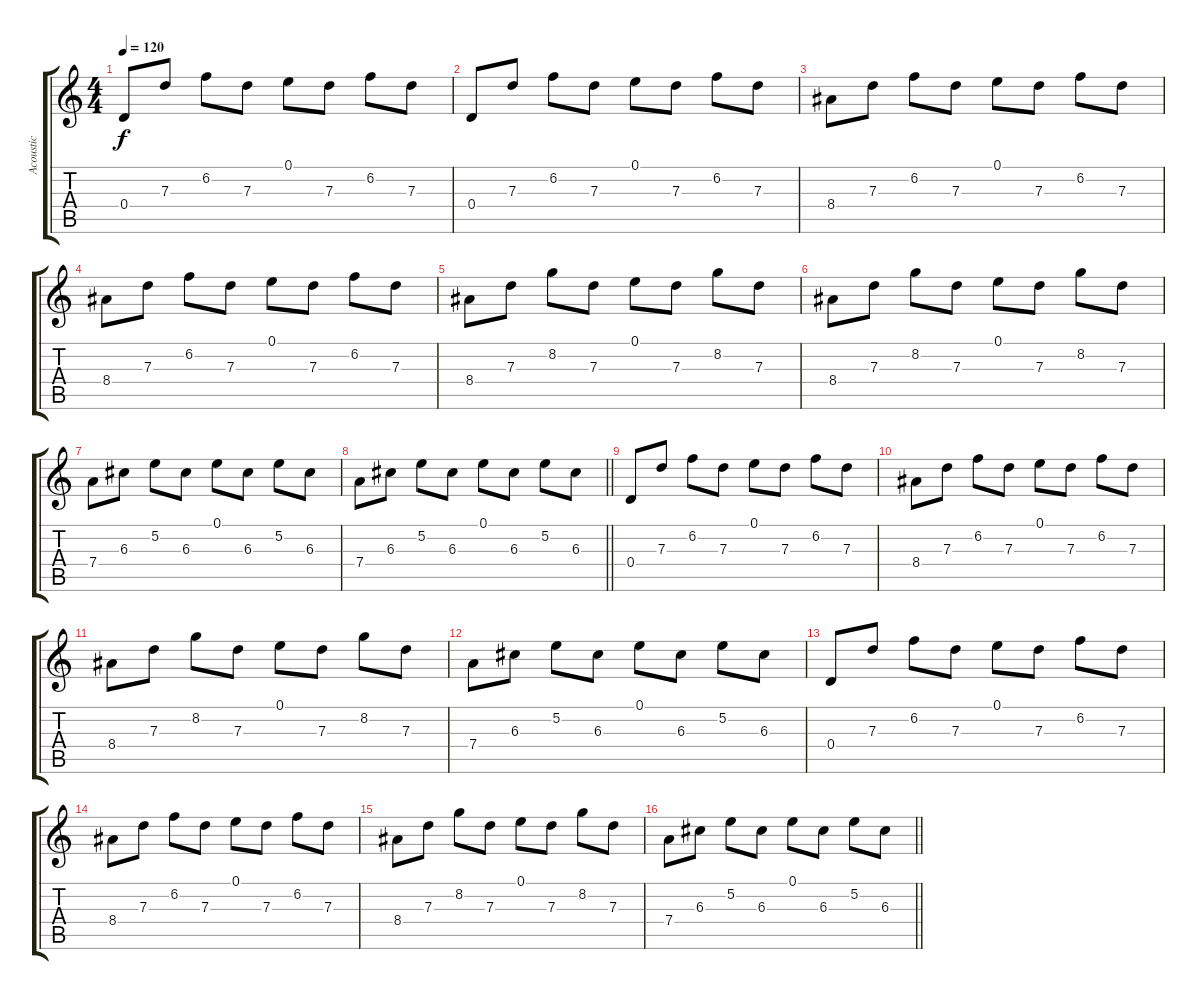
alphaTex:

\track ("Acoustic" "Acoustic") {instrument acousticguitarsteel}
\staff {score tabs}
\tuning (E4 B3 G3 D3 A2 E2) {hide}
\ts (4 4)
\tempo 120
\clef g2
\ks c
0.4.8{dy f} 7.3.8 6.2.8 7.3.8 0.1.8 7.3.8 6.2.8 7.3.8 |
0.4.8 7.3.8 6.2.8 7.3.8 0.1.8 7.3.8 6.2.8 7.3.8 |
8.4.8 7.3.8 6.2.8 7.3.8 0.1.8 7.3.8 6.2.8 7.3.8 |
8.4.8 7.3.8 6.2.8 7.3.8 0.1.8 7.3.8 6.2.8 7.3.8 |
8.4.8 7.3.8 8.2.8 7.3.8 0.1.8 7.3.8 8.2.8 7.3.8 |
8.4.8 7.3.8 8.2.8 7.3.8 0.1.8 7.3.8 8.2.8 7.3.8 |
7.4.8 6.3.8 5.2.8 6.3.8 0.1.8 6.3.8 5.2.8 6.3.8 |
\barLineRight lightlight
7.4.8 6.3.8 5.2.8 6.3.8 0.1.8 6.3.8 5.2.8 6.3.8 |
0.4.8 7.3.8 6.2.8 7.3.8 0.1.8 7.3.8 6.2.8 7.3.8 |
8.4.8 7.3.8 6.2.8 7.3.8 0.1.8 7.3.8 6.2.8 7.3.8 |
8.4.8 7.3.8 8.2.8 7.3.8 0.1.8 7.3.8 8.2.8 7.3.8 |
7.4.8 6.3.8 5.2.8 6.3.8 0.1.8 6.3.8 5.2.8 6.3.8 |
0.4.8 7.3.8 6.2.8 7.3.8 0.1.8 7.3.8 6.2.8 7.3.8 |
8.4.8 7.3.8 6.2.8 7.3.8 0.1.8 7.3.8 6.2.8 7.3.8 |
8.4.8 7.3.8 8.2.8 7.3.8 0.1.8 7.3.8 8.2.8 7.3.8 |
\barLineRight lightlight
7.4.8 6.3.8 5.2.8 6.3.8 0.1.8 6.3.8 5.2.8 6.3.8
